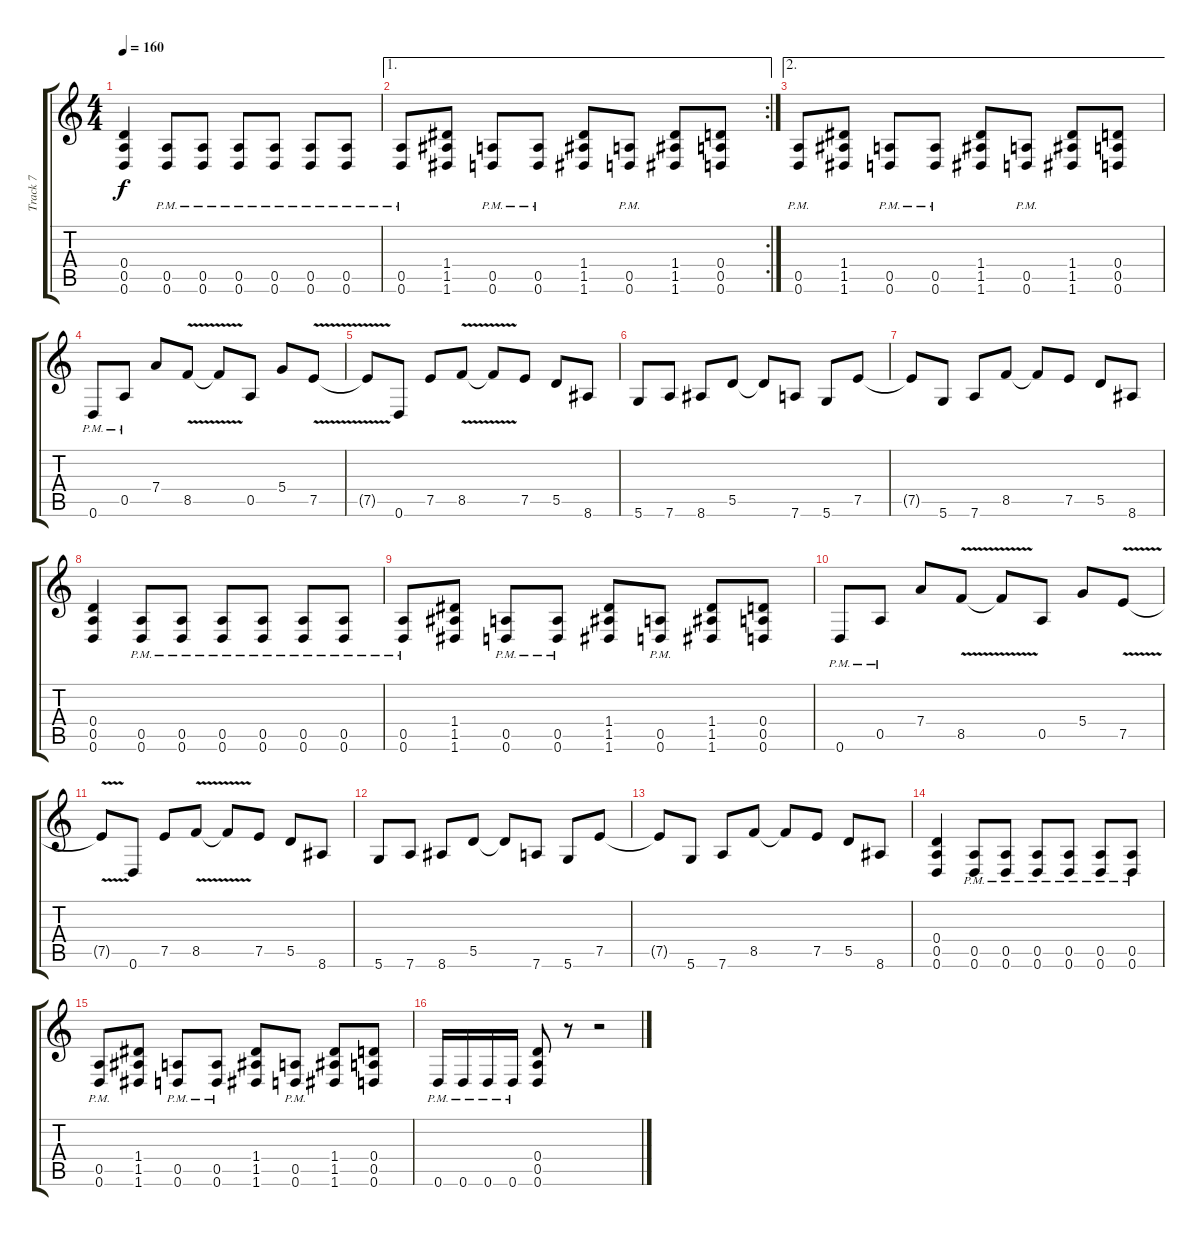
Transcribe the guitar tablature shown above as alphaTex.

\track ("Track 7" "Track 7") {instrument distortionguitar}
\staff {score tabs}
\tuning (E4 B3 G3 D3 A2 D2) {hide}
\ts (4 4)
\tempo 160
\clef g2
\ks c
(0.4 0.5 0.6).4{dy f} (0.5{pm} 0.6{pm}).8 (0.5{pm} 0.6{pm}).8 (0.5{pm} 0.6{pm}).8 (0.5{pm} 0.6{pm}).8 (0.5{pm} 0.6{pm}).8 (0.5{pm} 0.6{pm}).8 |
\ae 1
\rc 2
(0.5{pm} 0.6{pm}).8 (1.4 1.5 1.6).8 (0.5{pm} 0.6{pm}).8 (0.5{pm} 0.6{pm}).8 (1.4 1.5 1.6).8 (0.5{pm} 0.6{pm}).8 (1.4 1.5 1.6).8 (0.4 0.5 0.6).8 |
\ae 2
(0.5{pm} 0.6{pm}).8 (1.4 1.5 1.6).8 (0.5{pm} 0.6{pm}).8 (0.5{pm} 0.6{pm}).8 (1.4 1.5 1.6).8 (0.5{pm} 0.6{pm}).8 (1.4 1.5 1.6).8 (0.4 0.5 0.6).8 |
0.6{pm}.8 0.5{pm}.8 7.4.8 8.5{v}.8 8.5{t}.8 0.5.8 5.4.8 7.5{v}.8 |
7.5{t}.8 0.6.8 7.5.8 8.5{v}.8 8.5{t}.8 7.5.8 5.5.8 8.6.8 |
5.6.8 7.6.8 8.6.8 5.5.8 5.5{t}.8 7.6.8 5.6.8 7.5.8 |
7.5{t}.8 5.6.8 7.6.8 8.5.8 8.5{t}.8 7.5.8 5.5.8 8.6.8 |
(0.4 0.5 0.6).4 (0.5{pm} 0.6{pm}).8 (0.5{pm} 0.6{pm}).8 (0.5{pm} 0.6{pm}).8 (0.5{pm} 0.6{pm}).8 (0.5{pm} 0.6{pm}).8 (0.5{pm} 0.6{pm}).8 |
(0.5{pm} 0.6{pm}).8 (1.4 1.5 1.6).8 (0.5{pm} 0.6{pm}).8 (0.5{pm} 0.6{pm}).8 (1.4 1.5 1.6).8 (0.5{pm} 0.6{pm}).8 (1.4 1.5 1.6).8 (0.4 0.5 0.6).8 |
0.6{pm}.8 0.5{pm}.8 7.4.8 8.5{v}.8 8.5{t}.8 0.5.8 5.4.8 7.5{v}.8 |
7.5{t}.8 0.6.8 7.5.8 8.5{v}.8 8.5{t}.8 7.5.8 5.5.8 8.6.8 |
5.6.8 7.6.8 8.6.8 5.5.8 5.5{t}.8 7.6.8 5.6.8 7.5.8 |
7.5{t}.8 5.6.8 7.6.8 8.5.8 8.5{t}.8 7.5.8 5.5.8 8.6.8 |
(0.4 0.5 0.6).4 (0.5{pm} 0.6{pm}).8 (0.5{pm} 0.6{pm}).8 (0.5{pm} 0.6{pm}).8 (0.5{pm} 0.6{pm}).8 (0.5{pm} 0.6{pm}).8 (0.5{pm} 0.6{pm}).8 |
(0.5{pm} 0.6{pm}).8 (1.4 1.5 1.6).8 (0.5{pm} 0.6{pm}).8 (0.5{pm} 0.6{pm}).8 (1.4 1.5 1.6).8 (0.5{pm} 0.6{pm}).8 (1.4 1.5 1.6).8 (0.4 0.5 0.6).8 |
0.6{pm}.16 0.6{pm}.16 0.6{pm}.16 0.6{pm}.16 (0.4 0.5 0.6).8 r.8 r.2
